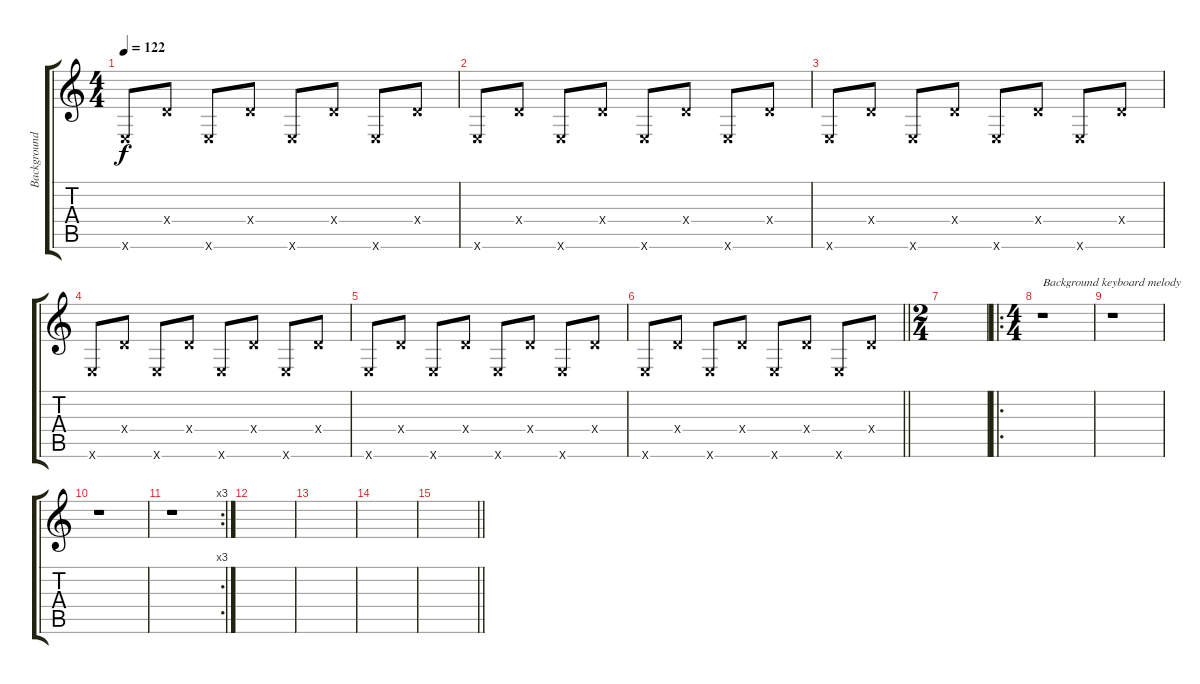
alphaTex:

\track ("Background" "Background") {instrument distortionguitar}
\staff {score tabs}
\tuning (E4 B3 G3 D3 A2 E2) {hide}
\ts (4 4)
\tempo 122
\clef g2
\ks c
0.6{x}.8{dy f} 0.4{x}.8 0.6{x}.8 0.4{x}.8 0.6{x}.8 0.4{x}.8 0.6{x}.8 0.4{x}.8 |
0.6{x}.8 0.4{x}.8 0.6{x}.8 0.4{x}.8 0.6{x}.8 0.4{x}.8 0.6{x}.8 0.4{x}.8 |
0.6{x}.8 0.4{x}.8 0.6{x}.8 0.4{x}.8 0.6{x}.8 0.4{x}.8 0.6{x}.8 0.4{x}.8 |
0.6{x}.8 0.4{x}.8 0.6{x}.8 0.4{x}.8 0.6{x}.8 0.4{x}.8 0.6{x}.8 0.4{x}.8 |
0.6{x}.8 0.4{x}.8 0.6{x}.8 0.4{x}.8 0.6{x}.8 0.4{x}.8 0.6{x}.8 0.4{x}.8 |
\barLineRight lightlight
0.6{x}.8 0.4{x}.8 0.6{x}.8 0.4{x}.8 0.6{x}.8 0.4{x}.8 0.6{x}.8 0.4{x}.8 |
\ts (2 4)
|
\ro
\ts (4 4)
r.1{txt "Background keyboard melody"} |
r.1 |
r.1 |
\rc 3
r.1 |
|
|
|
\barLineRight lightlight
